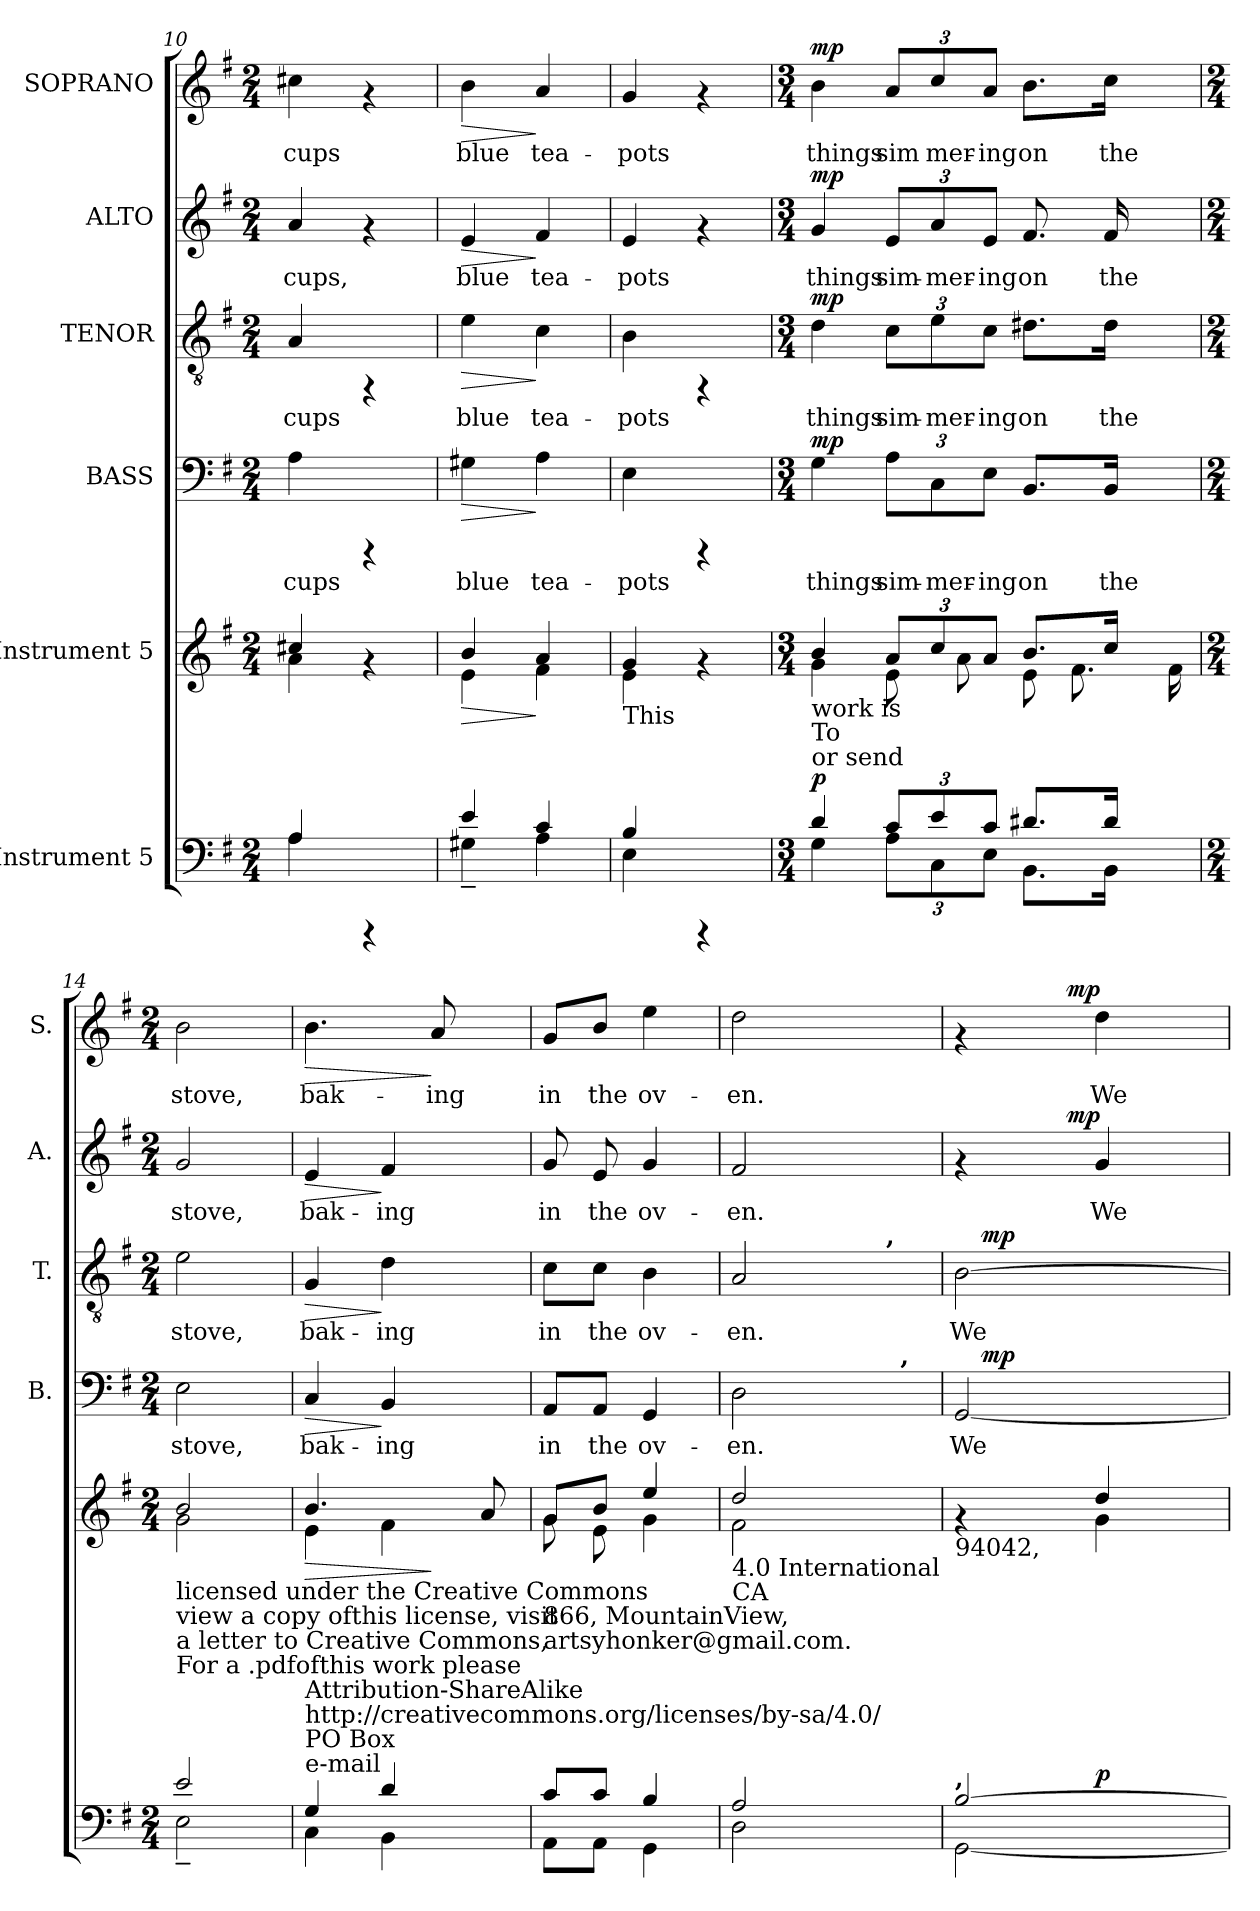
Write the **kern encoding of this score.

**kern	**dynam	**kern	**dynam	**kern	**text	**dynam	**kern	**text	**dynam	**kern	**text	**dynam	**kern	**text	**dynam
*part6	*part6	*part5	*part5	*part4	*part4	*part4	*part3	*part3	*part3	*part2	*part2	*part2	*part1	*part1	*part1
*staff6	*staff6	*staff5	*staff5	*staff4	*staff4	*staff4	*staff3	*staff3	*staff3	*staff2	*staff2	*staff2	*staff1	*staff1	*staff1
*I"Instrument 5	*	*I"Instrument 5	*	*I"BASS	*	*	*I"TENOR	*	*	*I"ALTO	*	*	*I"SOPRANO	*	*
*	*	*	*	*I'B.	*	*	*I'T.	*	*	*I'A.	*	*	*I'S.	*	*
*clefF4	*	*clefG2	*	*clefF4	*	*	*clefGv2	*	*	*clefG2	*	*	*clefG2	*	*
*k[f#]	*	*k[f#]	*	*k[f#]	*	*	*k[f#]	*	*	*k[f#]	*	*	*k[f#]	*	*
*G:	*	*G:	*	*G:	*	*	*G:	*	*	*G:	*	*	*G:	*	*
*M2/4	*	*M2/4	*	*M2/4	*	*	*M2/4	*	*	*M2/4	*	*	*M2/4	*	*
=10	=10	=10	=10	=10	=10	=10	=10	=10	=10	=10	=10	=10	=10	=10	=10
*^	*	*^	*	*	*	*	*	*	*	*	*	*	*	*	*
!	!	!	!	!	!	!	!LO:LY:b:cj	!	!	!LO:LY:b:cj	!	!	!LO:LY:b:cj	!	!	!LO:LY:b:cj	!
4A/	4A\	.	4cc#X/	4a\	.	4A\	cups	.	4A/	cups	.	4a/	cups,	.	4cc#X\	cups	.
4rCCC	4ryy	.	4rf	4ryy	.	4rCCC	.	.	4rFF	.	.	4rf	.	.	4rf	.	.
!!LO:LB:g=z
=11	=11	=11	=11	=11	=11	=11	=11	=11	=11	=11	=11	=11	=11	=11	=11	=11	=11
!	!	!	!	!	!LO:HP:b	!	!LO:LY:b:cj	!LO:HP:b	!	!LO:LY:b:cj	!LO:HP:b	!	!LO:LY:b:cj	!LO:HP:b	!	!LO:LY:b:cj	!LO:HP:b
4e/	4G#X~>\	.	4b/	4e\	>	4G#X\	blue	>	4e\	blue	>	4e/	blue	>	4b\	blue	>
!	!	!	!	!	!	!	!LO:LY:b:cj	!	!	!LO:LY:b:cj	!	!	!LO:LY:b:cj	!	!	!LO:LY:b:cj	!
4c/	4A\	.	4a/	4f#\	]	4A\	tea-	]	4c\	tea-	]	4f#/	tea-	]	4a/	tea-	]
=12	=12	=12	=12	=12	=12	=12	=12	=12	=12	=12	=12	=12	=12	=12	=12	=12	=12
!	!	!	!LO:TX:b:t=This	!	!	!	!	!	!	!	!	!	!	!	!	!	!
!	!	!	!	!	!	!	!LO:LY:b:cj	!	!	!LO:LY:b:cj	!	!	!LO:LY:b:cj	!	!	!LO:LY:b:cj	!
4B/	4E\	.	4g/	4e\	.	4E\	-pots	.	4B\	-pots	.	4e/	-pots	.	4g/	-pots	.
4rCCC	4ryy	.	4rf	4ryy	.	4rCCC	.	.	4rFF	.	.	4rf	.	.	4rf	.	.
=13	=13	=13	=13	=13	=13	=13	=13	=13	=13	=13	=13	=13	=13	=13	=13	=13	=13
*M3/4	*	*	*M3/4	*	*	*M3/4	*	*	*M3/4	*	*	*M3/4	*	*	*M3/4	*	*
!	!	!	!LO:TX:b:t=work is	!	!	!	!	!	!	!	!	!	!	!	!	!	!
!	!	!	!LO:TX:b:t=To	!	!	!	!	!	!	!	!	!	!	!	!	!	!
!	!	!	!LO:TX:b:t=or send	!	!	!	!	!	!	!	!	!	!	!	!	!	!
!	!	!LO:DY:a	!	!	!	!	!LO:LY:b:cj	!LO:DY:a	!	!LO:LY:b:cj	!LO:DY:a	!	!LO:LY:b:cj	!LO:DY:a	!	!LO:LY:b:cj	!LO:DY:a
4d/	4G\	p	4b/	4g\	.	4G\	things	mp	4d\	things	mp	4g/	things	mp	4b\	things	mp
*Xbrackettup	*	*	*	*	*	*	*	*	*	*	*	*	*	*	*	*	*
!	!	!	!	!	!	!	!LO:LY:b:cj	!	!	!LO:LY:b:cj	!	!	!LO:LY:b:cj	!	!	!	!
*	*	*	*	*	*	*	*	*	*	*	*	*	*	*	*Xbrackettup	*	*
!	!	!	!	!	!	!	!	!	!	!	!	!	!	!	!	!LO:LY:b:cj	!
12c/L	12A\L	.	12a/L	8e\	.	12A\L	sim-	.	12c\L	sim-	.	12e/L	sim-	.	12a/L	sim	.
!	!	!	!	!	!	!	!LO:LY:b:cj	!	!	!LO:LY:b:cj	!	!	!LO:LY:b:cj	!	!	!LO:LY:b:cj	!
12e/	12C\	.	12cc/	.	.	12C\	-mer-	.	12e\	-mer-	.	12a/	-mer-	.	12cc/	mer-	.
.	.	.	.	8a\	.	.	.	.	.	.	.	.	.	.	.	.	.
!	!	!	!	!	!	!	!LO:LY:b:cj	!	!	!LO:LY:b:cj	!	!	!LO:LY:b:cj	!	!	!LO:LY:b:cj	!
12c/J	12E\J	.	12a/J	.	.	12E\J	-ing	.	12c\J	-ing	.	12e/J	-ing	.	12a/J	-ing	.
!	!	!	!	!	!	!	!LO:LY:b:cj	!	!	!LO:LY:b:cj	!	!	!LO:LY:b:cj	!	!	!LO:LY:b:cj	!
8.d#X/L	8.BB\L	.	8.b/L	8e\	.	8.BB/L	on	.	8.d#X\L	on	.	8.f#/	on	.	8.b\L	on	.
.	.	.	.	8.f#\	.	.	.	.	.	.	.	.	.	.	.	.	.
!	!	!	!	!	!	!	!LO:LY:b:cj	!	!	!LO:LY:b:cj	!	!	!LO:LY:b:cj	!	!	!LO:LY:b:cj	!
16d#/J	16BB\J	.	16cc/J	.	.	16BB/J	the	.	16d#\J	the	.	16f#/	the	.	16cc\J	the	.
8ryy	8ryy	.	8ryy	.	.	8ryy	.	.	8ryy	.	.	8ryy	.	.	8ryy	.	.
.	.	.	.	16f#\	.	.	.	.	.	.	.	.	.	.	.	.	.
=14	=14	=14	=14	=14	=14	=14	=14	=14	=14	=14	=14	=14	=14	=14	=14	=14	=14
*M2/4	*	*	*M2/4	*	*	*M2/4	*	*	*M2/4	*	*	*M2/4	*	*	*M2/4	*	*
!	!	!	!LO:TX:b:t=licensed under the Creative Commons	!	!	!	!	!	!	!	!	!	!	!	!	!	!
!	!	!	!LO:TX:b:t=view a copy ofthis license, visit	!	!	!	!	!	!	!	!	!	!	!	!	!	!
!	!	!	!LO:TX:b:t=a letter to Creative Commons,	!	!	!	!	!	!	!	!	!	!	!	!	!	!
!	!	!	!LO:TX:b:t=For a .pdfofthis work please	!	!	!	!	!	!	!	!	!	!	!	!	!	!
!	!	!	!	!	!	!	!LO:LY:b:cj	!	!	!LO:LY:b:cj	!	!	!LO:LY:b:cj	!	!	!LO:LY:b:cj	!
2e/	2E~>\	.	2b/	2g\	.	2E\	stove,	.	2e\	stove,	.	2g/	stove,	.	2b\	stove,	.
=15	=15	=15	=15	=15	=15	=15	=15	=15	=15	=15	=15	=15	=15	=15	=15	=15	=15
!	!	!	!LO:TX:b:t=Attribution-ShareAlike	!	!	!	!	!	!	!	!	!	!	!	!	!	!
!	!	!	!LO:TX:b:t=http&colon;//creativecommons.org/licenses/by-sa/4.0/	!	!	!	!	!	!	!	!	!	!	!	!	!	!
!	!	!	!LO:TX:b:t=PO Box	!	!	!	!	!	!	!	!	!	!	!	!	!	!
!	!	!	!LO:TX:b:t=e-mail	!	!	!	!	!	!	!	!	!	!	!	!	!	!
!	!	!	!	!	!LO:HP:b	!	!LO:LY:b:cj	!LO:HP:b	!	!LO:LY:b:cj	!LO:HP:b	!	!LO:LY:b:cj	!LO:HP:b	!	!LO:LY:b:cj	!LO:HP:b
4G/	4C\	.	4.b/	4e\	>	4C/	bak-	>	4G/	bak-	>	4e/	bak-	>	4.b\	bak-	>
!	!	!	!	!	!	!	!LO:LY:b:cj	!	!	!LO:LY:b:cj	!	!	!LO:LY:b:cj	!	!	!	!
4d/	4BB\	.	.	4f#\	.	4BB/	-ing	]	4d\	-ing	]	4f#/	-ing	]	.	.	.
!	!	!	!	!	!	!	!	!	!	!	!	!	!	!	!	!LO:LY:b:cj	!
.	.	.	8ryy	.	]	.	.	.	.	.	.	.	.	.	8a/	-ing	]
8ryy	8ryy	.	8a/	8ryy	.	8ryy	.	.	8ryy	.	.	8ryy	.	.	8ryy	.	.
=16	=16	=16	=16	=16	=16	=16	=16	=16	=16	=16	=16	=16	=16	=16	=16	=16	=16
!	!	!	!LO:TX:b:t=866, MountainView,	!	!	!	!	!	!	!	!	!	!	!	!	!	!
!	!	!	!LO:TX:b:t=artsyhonker@gmail.com.	!	!	!	!	!	!	!	!	!	!	!	!	!	!
!	!	!	!	!	!	!	!LO:LY:b:cj	!	!	!LO:LY:b:cj	!	!	!LO:LY:b:cj	!	!	!LO:LY:b:cj	!
8c/L	8AA\L	.	8g/L	8g\	.	8AA/L	in	.	8c\L	in	.	8g/	in	.	8g/L	in	.
!	!	!	!	!	!	!	!LO:LY:b:cj	!	!	!LO:LY:b:cj	!	!	!LO:LY:b:cj	!	!	!LO:LY:b:cj	!
8c/J	8AA\J	.	8b/J	8e\	.	8AA/J	the	.	8c\J	the	.	8e/	the	.	8b/J	the	.
!	!	!	!	!	!	!	!LO:LY:b:cj	!	!	!LO:LY:b:cj	!	!	!LO:LY:b:cj	!	!	!LO:LY:b:cj	!
4B/	4GG\	.	4ee/	4g\	.	4GG/	ov-	.	4B\	ov-	.	4g/	ov-	.	4ee\	ov-	.
=17	=17	=17	=17	=17	=17	=17	=17	=17	=17	=17	=17	=17	=17	=17	=17	=17	=17
!	!	!	!LO:TX:b:t=4.0 International	!	!	!	!	!	!	!	!	!	!	!	!	!	!
!	!	!	!LO:TX:b:t=CA	!	!	!	!	!	!	!	!	!	!	!	!	!	!
!	!	!	!	!	!	!	!LO:LY:b:cj	!	!	!LO:LY:b:cj	!	!	!LO:LY:b:cj	!	!	!LO:LY:b:cj	!
*	*	*	*	*	*	*^	*	*	*^	*	*	*	*	*	*	*	*
2A/	2D\	.	2dd/	2f#\	.	2D\	4..ryy	-en.	.	2A/	4ryy	-en.	.	2f#/	-en.	.	2dd\	-en.	.
.	.	.	.	.	.	.	.	.	.	.	8ryy	.	.	.	.	.	.	.	.
.	.	.	.	.	.	.	.	.	.	.	32.ryy	.	.	.	.	.	.	.	.
!	!	!	!	!	!	!	!	!	!	!	!LO:TX:a:B:t=,	!	!	!	!	!	!	!	!
.	.	.	.	.	.	.	.	.	.	.	16ryy	.	.	.	.	.	.	.	.
!	!	!	!	!	!	!	!LO:TX:a:B:t=,	!	!	!	!	!	!	!	!	!	!	!	!
.	.	.	.	.	.	.	16ryy	.	.	.	.	.	.	.	.	.	.	.	.
.	.	.	.	.	.	.	.	.	.	.	64ryy	.	.	.	.	.	.	.	.
=18	=18	=18	=18	=18	=18	=18	=18	=18	=18	=18	=18	=18	=18	=18	=18	=18	=18	=18	=18
!	!	!	!LO:TX:b:t=94042,	!	!	!	!	!	!	!	!	!	!	!	!	!	!	!	!
!LO:TX:a:B:t=,	!	!	!	!	!	!	!	!	!	!	!	!	!	!	!	!	!	!	!
!	!	!	!	!	!	!	!	!LO:LY:b:cj	!	!	!	!LO:LY:b:cj	!	!	!	!	!	!	!
*	*^	*	*	*	*	*	*	*	*	*	*	*	*	*^	*	*	*^	*	*
[>2B/	[<2GG\	4ryy	.	4rf	4ryy	.	[<2GG/	32.ryy	We	.	[>2B\	32.ryy	We	.	4rf	8ryy	.	.	4rf	8ryy	.	.
!	!	!	!	!	!	!	!	!	!	!LO:DY:a	!	!	!	!LO:DY:a	!	!	!	!	!	!	!	!
.	.	.	.	.	.	.	.	4ryy	.	mp	.	4ryy	.	mp	.	.	.	.	.	.	.	.
.	.	.	.	.	.	.	.	.	.	.	.	.	.	.	.	16ryy	.	.	.	16ryy	.	.
.	.	.	.	.	.	.	.	.	.	.	.	.	.	.	.	64ryy	.	.	.	64ryy	.	.
!	!	!	!	!	!	!	!	!	!	!	!	!	!	!	!	!	!	!LO:DY:a	!	!	!	!LO:DY:a
.	.	.	.	.	.	.	.	.	.	.	.	.	.	.	.	4ryy	.	mp	.	4ryy	.	mp
!	!	!	!LO:DY:a	!	!	!	!	!	!	!	!	!	!	!	!	!	!LO:LY:b:cj	!	!	!	!LO:LY:b:cj	!
.	.	4ryy	p	4dd/	4g\	.	.	.	.	.	.	.	.	.	4g/	.	We	.	4dd\	.	We	.
.	.	.	.	.	.	.	.	8ryy	.	.	.	8ryy	.	.	.	.	.	.	.	.	.	.
.	.	.	.	.	.	.	.	16ryy	.	.	.	16ryy	.	.	.	.	.	.	.	.	.	.
.	.	.	.	.	.	.	.	.	.	.	.	.	.	.	.	32.ryy	.	.	.	32.ryy	.	.
.	.	.	.	.	.	.	.	64ryy	.	.	.	64ryy	.	.	.	.	.	.	.	.	.	.
*v	*v	*v	*	*	*	*	*v	*v	*	*	*v	*v	*	*	*v	*v	*	*	*v	*v	*	*
*	*	*v	*v	*	*	*	*	*	*	*	*	*	*	*	*	*
=	=	=	=	=	=	=	=	=	=	=	=	=	=	=	=
*-	*-	*-	*-	*-	*-	*-	*-	*-	*-	*-	*-	*-	*-	*-	*-
